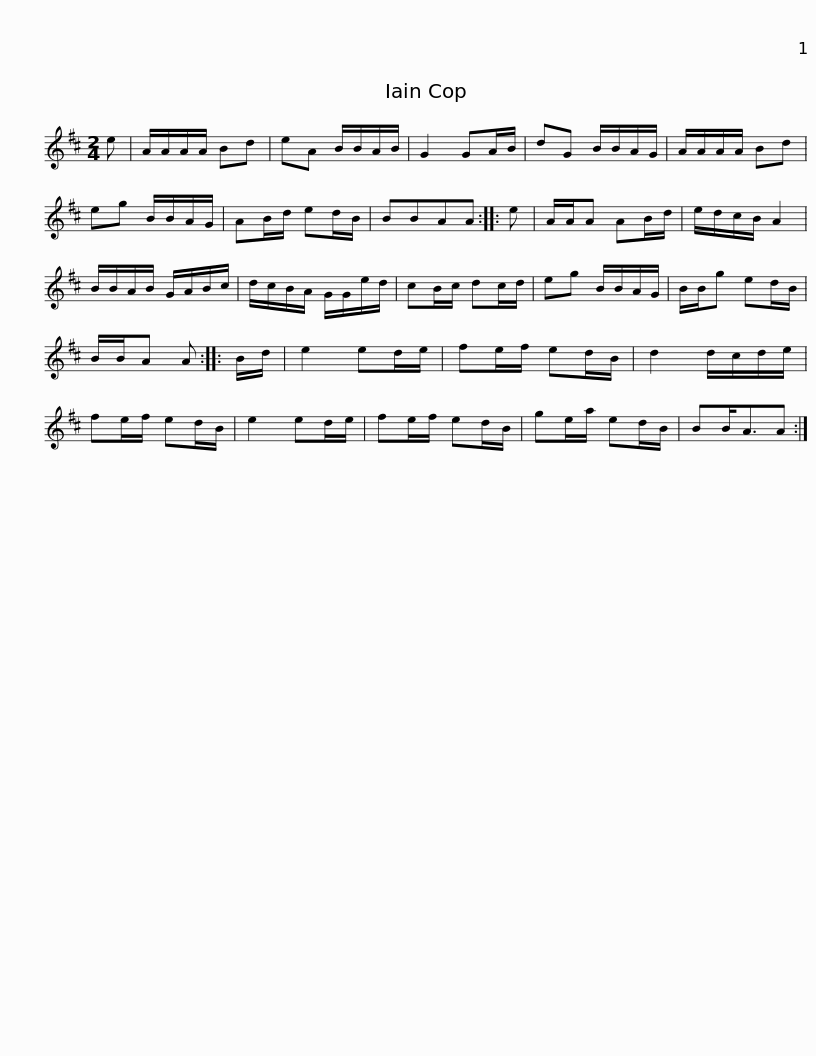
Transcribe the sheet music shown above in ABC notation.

X:1
L:1/8
M:2/4
I:linebreak $
K:D
V:1 treble
V:1
 e | A/A/A/A/ Bd | eA B/B/A/B/ | G2 GA/B/ | dG B/B/A/G/ | %5
 A/A/A/A/ Bd | eg B/B/A/G/ | AB/d/ ed/B/ | BBAA ::$ e | %10
 A/A/A AB/d/ | e/d/c/B/ A2 | B/B/A/B/ G/A/B/c/ | d/c/B/A/ G/G/e/d/ | cB/c/ dc/d/ | %15
 eg B/B/A/G/ | B/B/g ed/B/ |$ B/B/A A :: B/d/ | e2 ed/e/ | %20
 fe/f/ ed/B/ | d2 d/c/d/e/ | fe/f/ ed/B/ | e2 ed/e/ | fe/f/ ed/B/ | %25
 ge/a/ ed/B/ |$ BB<AA :| %27
